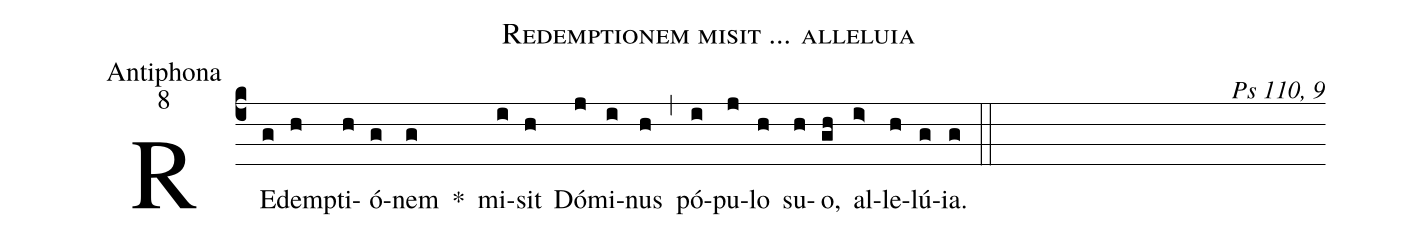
name:Redemptionem misit ... alleluia;
office-part:Antiphona;
mode:8;
commentary:Ps 110, 9;
%%
(c4)RE(g)dem(h)pti(h)ó(g)nem(g) *() mi(i)sit(h) Dó(j)mi(i)nus(h) (,) pó(i)pu(j)lo(h) su(h)o,(gh) al(i>)le(h)lú(g)ia.(g) (::)
